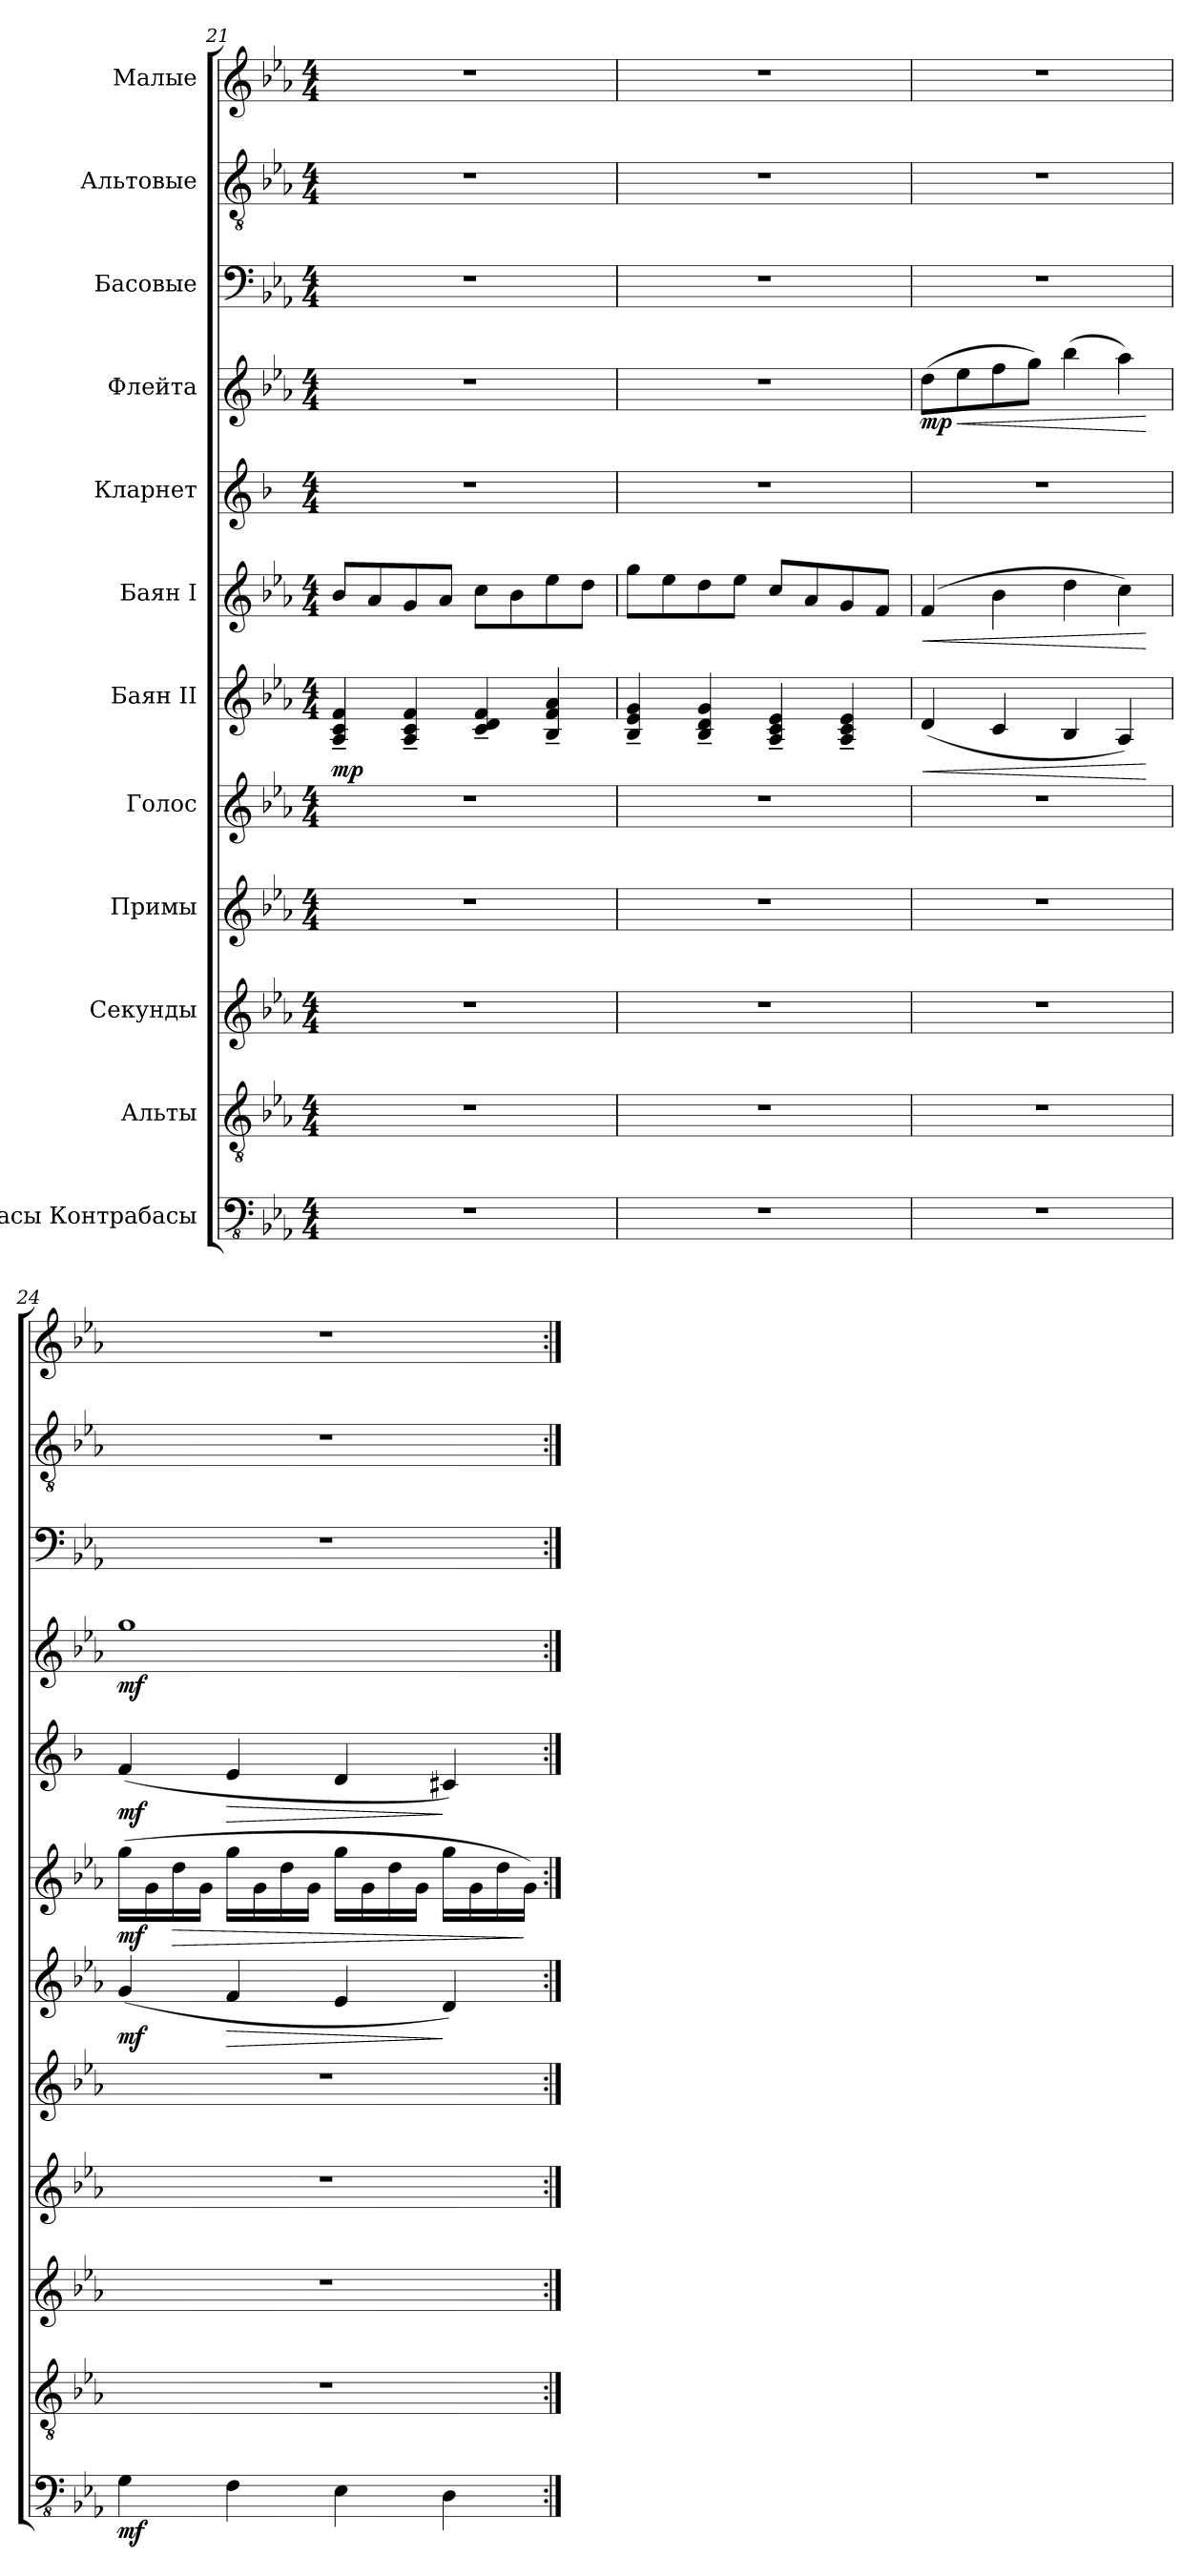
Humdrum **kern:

**kern	**dynam	**kern	**kern	**kern	**kern	**kern	**dynam	**kern	**dynam	**kern	**dynam	**kern	**dynam	**kern	**kern	**kern
*part12	*part12	*part11	*part10	*part9	*part8	*part7	*part7	*part6	*part6	*part5	*part5	*part4	*part4	*part3	*part2	*part1
*staff12	*staff12	*staff11	*staff10	*staff9	*staff8	*staff7	*staff7	*staff6	*staff6	*staff5	*staff5	*staff4	*staff4	*staff3	*staff2	*staff1
*I"Басы Контрабасы	*	*I"Альты	*I"Секунды	*I"Примы	*I"Голос	*I"Баян II	*	*I"Баян I	*	*I"Кларнет	*	*I"Флейта	*	*I"Басовые	*I"Альтовые	*I"Малые
*clefFv4	*	*clefGv2	*clefG2	*clefG2	*clefG2	*clefG2	*	*clefG2	*	*clefG2	*	*clefG2	*	*clefF4	*clefGv2	*clefG2
*	*	*	*	*	*	*	*	*	*	*ITrd1c2	*	*	*	*	*	*
*k[b-e-a-]	*	*k[b-e-a-]	*k[b-e-a-]	*k[b-e-a-]	*k[b-e-a-]	*k[b-e-a-]	*	*k[b-e-a-]	*	*k[b-e-a-]	*	*k[b-e-a-]	*	*k[b-e-a-]	*k[b-e-a-]	*k[b-e-a-]
*c:	*	*c:	*c:	*c:	*c:	*c:	*	*c:	*	*c:	*	*c:	*	*c:	*c:	*c:
*M4/4	*	*M4/4	*M4/4	*M4/4	*M4/4	*M4/4	*	*M4/4	*	*M4/4	*	*M4/4	*	*M4/4	*M4/4	*M4/4
=21	=21	=21	=21	=21	=21	=21	=21	=21	=21	=21	=21	=21	=21	=21	=21	=21
!	!	!	!	!	!	!	!LO:DY:b	!	!	!	!	!	!	!	!	!
1r	.	1r	1r	1r	1r	4A-/~< 4c/~< 4f/~<	mp	8b-/L	.	1r	.	1r	.	1r	1r	1r
.	.	.	.	.	.	.	.	8a-/	.	.	.	.	.	.	.	.
.	.	.	.	.	.	4A-/~< 4c/~< 4f/~<	.	8g/	.	.	.	.	.	.	.	.
.	.	.	.	.	.	.	.	8a-/J	.	.	.	.	.	.	.	.
.	.	.	.	.	.	4c/~< 4d/~< 4f/~<	.	8cc\L	.	.	.	.	.	.	.	.
.	.	.	.	.	.	.	.	8b-\	.	.	.	.	.	.	.	.
.	.	.	.	.	.	4B-/~< 4f/~< 4a-/~<	.	8ee-\	.	.	.	.	.	.	.	.
.	.	.	.	.	.	.	.	8dd\J	.	.	.	.	.	.	.	.
!!LO:PB:g=z
=22	=22	=22	=22	=22	=22	=22	=22	=22	=22	=22	=22	=22	=22	=22	=22	=22
1r	.	1r	1r	1r	1r	4B-/~< 4e-/~< 4g/~<	.	8gg\L	.	1r	.	1r	.	1r	1r	1r
.	.	.	.	.	.	.	.	8ee-\	.	.	.	.	.	.	.	.
.	.	.	.	.	.	4B-/~< 4d/~< 4g/~<	.	8dd\	.	.	.	.	.	.	.	.
.	.	.	.	.	.	.	.	8ee-\J	.	.	.	.	.	.	.	.
.	.	.	.	.	.	4A-/~< 4c/~< 4e-/~<	.	8cc/L	.	.	.	.	.	.	.	.
.	.	.	.	.	.	.	.	8a-/	.	.	.	.	.	.	.	.
.	.	.	.	.	.	4A-/~< 4c/~< 4e-/~<	.	8g/	.	.	.	.	.	.	.	.
.	.	.	.	.	.	.	.	8f/J	.	.	.	.	.	.	.	.
=23	=23	=23	=23	=23	=23	=23	=23	=23	=23	=23	=23	=23	=23	=23	=23	=23
!	!	!	!	!	!	!	!LO:HP:b	!	!LO:HP:b	!	!	!	!LO:DY:b	!	!	!
1r	.	1r	1r	1r	1r	(<4d/	<	(>4f/	<	1r	.	(>8dd\L	mp	1r	1r	1r
!	!	!	!	!	!	!	!	!	!	!	!	!	!LO:HP:b	!	!	!
.	.	.	.	.	.	.	.	.	.	.	.	8ee-\	<	.	.	.
.	.	.	.	.	.	4c/	.	4b-\	.	.	.	8ff\	.	.	.	.
.	.	.	.	.	.	.	.	.	.	.	.	8gg\J)	.	.	.	.
.	.	.	.	.	.	4B-/	.	4dd\	.	.	.	(>4bb-\	.	.	.	.
.	.	.	.	.	.	4A-/)	.	4cc\)	.	.	.	4aa-\)	.	.	.	.
.	.	.	.	.	.	.	[	.	[	.	.	.	[	.	.	.
=24	=24	=24	=24	=24	=24	=24	=24	=24	=24	=24	=24	=24	=24	=24	=24	=24
!	!LO:DY:b	!	!	!	!	!	!LO:DY:b	!	!LO:DY:b	!	!LO:DY:b	!	!LO:DY:b	!	!	!
4GG\	mf	1r	1r	1r	1r	(<4g/	mf	(>16gg\LL	mf	(<4e-/	mf	1gg	mf	1r	1r	1r
.	.	.	.	.	.	.	.	16g\	.	.	.	.	.	.	.	.
!	!	!	!	!	!	!	!	!	!LO:HP:b	!	!	!	!	!	!	!
.	.	.	.	.	.	.	.	16dd\	>	.	.	.	.	.	.	.
.	.	.	.	.	.	.	.	16g\JJ	.	.	.	.	.	.	.	.
!	!	!	!	!	!	!	!LO:HP:b	!	!	!	!LO:HP:b	!	!	!	!	!
4FF\	.	.	.	.	.	4f/	>	16gg\LL	.	4d/	>	.	.	.	.	.
.	.	.	.	.	.	.	.	16g\	.	.	.	.	.	.	.	.
.	.	.	.	.	.	.	.	16dd\	.	.	.	.	.	.	.	.
.	.	.	.	.	.	.	.	16g\JJ	.	.	.	.	.	.	.	.
4EE-\	.	.	.	.	.	4e-/	.	16gg\LL	.	4c/	.	.	.	.	.	.
.	.	.	.	.	.	.	.	16g\	.	.	.	.	.	.	.	.
.	.	.	.	.	.	.	.	16dd\	.	.	.	.	.	.	.	.
.	.	.	.	.	.	.	.	16g\JJ	.	.	.	.	.	.	.	.
4DD\	.	.	.	.	.	4d/)	]	16gg\LL	.	4Bn/)	]	.	.	.	.	.
.	.	.	.	.	.	.	.	16g\	.	.	.	.	.	.	.	.
.	.	.	.	.	.	.	.	16dd\	.	.	.	.	.	.	.	.
.	.	.	.	.	.	.	.	16g\JJ)	]	.	.	.	.	.	.	.
=:|!	=:|!	=:|!	=:|!	=:|!	=:|!	=:|!	=:|!	=:|!	=:|!	=:|!	=:|!	=:|!	=:|!	=:|!	=:|!	=:|!
*-	*-	*-	*-	*-	*-	*-	*-	*-	*-	*-	*-	*-	*-	*-	*-	*-
